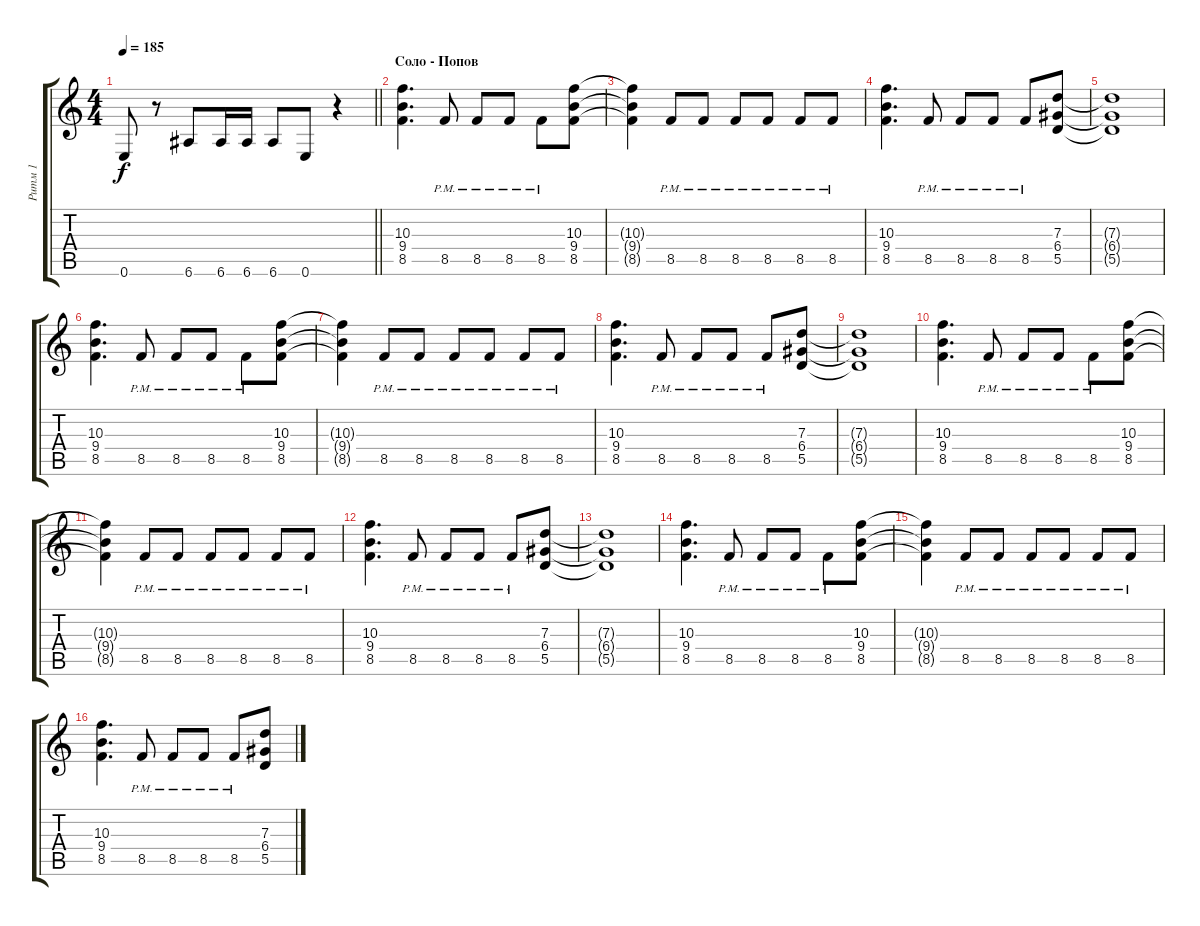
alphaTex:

\track ("Ритм 1" "Ритм 1") {instrument distortionguitar}
\staff {score tabs}
\tuning (E4 B3 G3 D3 A2 E2) {hide}
\ts (4 4)
\tempo 185
\clef g2
\barLineRight lightlight
\ks c
0.6.8{dy f} r.8 6.6.8 6.6.16 6.6.16 6.6.8 0.6.8 r.4 |
\section ("" "Соло - Попов")
(10.3 9.4 8.5).4{d} 8.5{pm}.8 8.5{pm}.8 8.5{pm}.8 8.5{pm}.8 (10.3 9.4 8.5).8 |
(10.3{t} 9.4{t} 8.5{t}).4 8.5{pm}.8 8.5{pm}.8 8.5{pm}.8 8.5{pm}.8 8.5{pm}.8 8.5{pm}.8 |
(10.3 9.4 8.5).4{d} 8.5{pm}.8 8.5{pm}.8 8.5{pm}.8 8.5{pm}.8 (7.3 6.4 5.5).8 |
(7.3{t} 6.4{t} 5.5{t}).1 |
(10.3 9.4 8.5).4{d} 8.5{pm}.8 8.5{pm}.8 8.5{pm}.8 8.5{pm}.8 (10.3 9.4 8.5).8 |
(10.3{t} 9.4{t} 8.5{t}).4 8.5{pm}.8 8.5{pm}.8 8.5{pm}.8 8.5{pm}.8 8.5{pm}.8 8.5{pm}.8 |
(10.3 9.4 8.5).4{d} 8.5{pm}.8 8.5{pm}.8 8.5{pm}.8 8.5{pm}.8 (7.3 6.4 5.5).8 |
(7.3{t} 6.4{t} 5.5{t}).1 |
(10.3 9.4 8.5).4{d} 8.5{pm}.8 8.5{pm}.8 8.5{pm}.8 8.5{pm}.8 (10.3 9.4 8.5).8 |
(10.3{t} 9.4{t} 8.5{t}).4 8.5{pm}.8 8.5{pm}.8 8.5{pm}.8 8.5{pm}.8 8.5{pm}.8 8.5{pm}.8 |
(10.3 9.4 8.5).4{d} 8.5{pm}.8 8.5{pm}.8 8.5{pm}.8 8.5{pm}.8 (7.3 6.4 5.5).8 |
(7.3{t} 6.4{t} 5.5{t}).1 |
(10.3 9.4 8.5).4{d} 8.5{pm}.8 8.5{pm}.8 8.5{pm}.8 8.5{pm}.8 (10.3 9.4 8.5).8 |
(10.3{t} 9.4{t} 8.5{t}).4 8.5{pm}.8 8.5{pm}.8 8.5{pm}.8 8.5{pm}.8 8.5{pm}.8 8.5{pm}.8 |
(10.3 9.4 8.5).4{d} 8.5{pm}.8 8.5{pm}.8 8.5{pm}.8 8.5{pm}.8 (7.3 6.4 5.5).8
